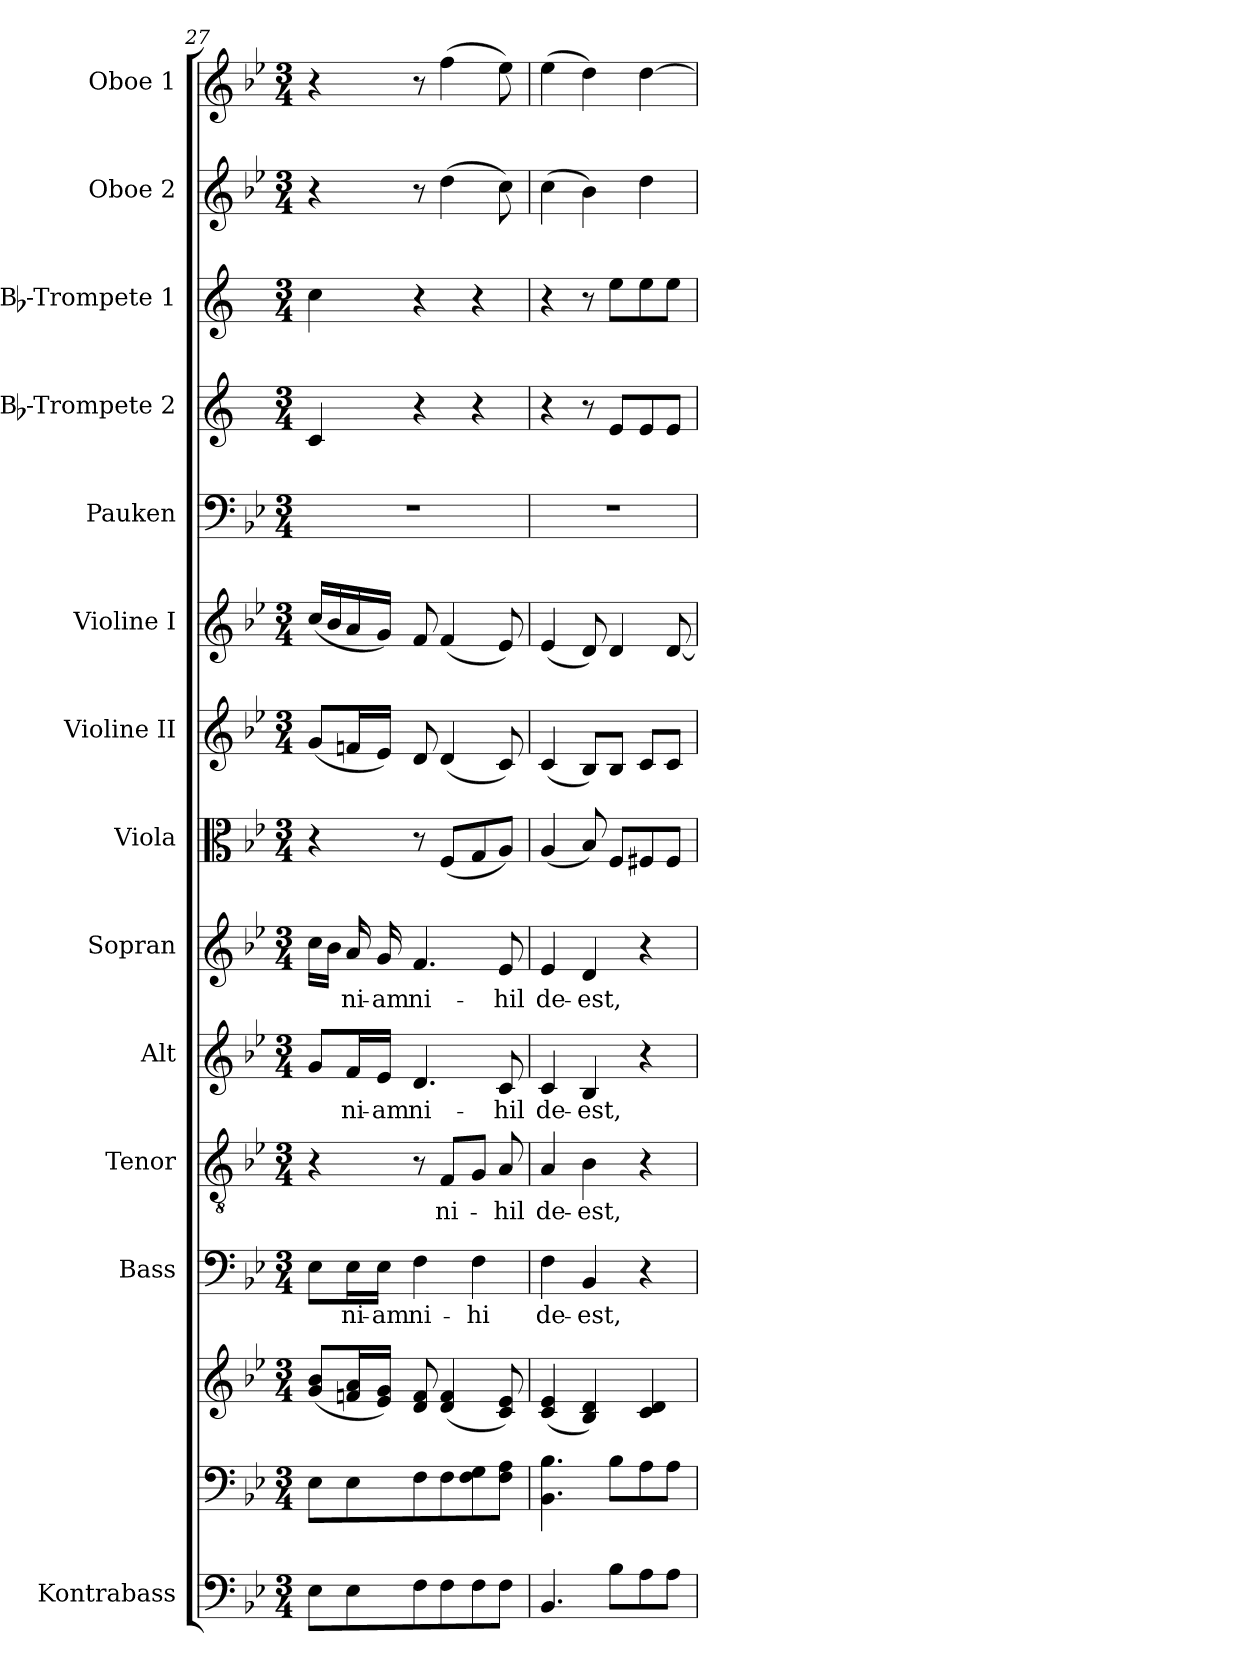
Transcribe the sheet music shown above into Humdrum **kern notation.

**kern	**kern	**kern	**kern	**text	**kern	**text	**kern	**text	**kern	**text	**kern	**kern	**kern	**kern	**kern	**kern	**kern	**kern
*part14	*part13	*part13	*part12	*part12	*part11	*part11	*part10	*part10	*part9	*part9	*part8	*part7	*part6	*part5	*part4	*part3	*part2	*part1
*staff15	*staff14	*staff13	*staff12	*staff12	*staff11	*staff11	*staff10	*staff10	*staff9	*staff9	*staff8	*staff7	*staff6	*staff5	*staff4	*staff3	*staff2	*staff1
*I"Kontrabass	*	*	*I"Bass	*	*I"Tenor	*	*I"Alt	*	*I"Sopran	*	*I"Viola	*I"Violine II	*I"Violine I	*I"Pauken	*I"Bb-Trompete 2	*I"Bb-Trompete 1	*I"Oboe 2	*I"Oboe 1
*I'Kb.	*	*	*I'B.	*	*I'T.	*	*I'A.	*	*I'S.	*	*I'Vla.	*I'Vl. II	*I'Vl. I	*I'Pk.	*I'Bb Trp. 2	*I'Bb Trp. 1	*I'Ob. 2	*I'Ob. 1
*clefF4	*clefF4	*clefG2	*clefF4	*	*clefGv2	*	*clefG2	*	*clefG2	*	*clefC3	*clefG2	*clefG2	*clefF4	*clefG2	*clefG2	*clefG2	*clefG2
*ITrd7c12	*	*	*	*	*	*	*	*	*	*	*	*	*	*	*ITrd1c2	*ITrd1c2	*	*
*k[b-e-]	*k[b-e-]	*k[b-e-]	*k[b-e-]	*	*k[b-e-]	*	*k[b-e-]	*	*k[b-e-]	*	*k[b-e-]	*k[b-e-]	*k[b-e-]	*k[b-e-]	*k[b-e-]	*k[b-e-]	*k[b-e-]	*k[b-e-]
*B-:	*B-:	*B-:	*B-:	*	*B-:	*	*B-:	*	*B-:	*	*B-:	*B-:	*B-:	*B-:	*B-:	*B-:	*B-:	*B-:
*M3/4	*M3/4	*M3/4	*M3/4	*	*M3/4	*	*M3/4	*	*M3/4	*	*M3/4	*M3/4	*M3/4	*M3/4	*M3/4	*M3/4	*M3/4	*M3/4
=27	=27	=27	=27	=27	=27	=27	=27	=27	=27	=27	=27	=27	=27	=27	=27	=27	=27	=27
8EE-\L	8E-\L	(<8g/ 8b-/L	8E-\L	.	4r	.	8g/L	.	16cc\LL	.	4r	(<8g/L	(<16cc/LL	2.r	4B-/	4b-\	4r	4r
.	.	.	.	.	.	.	.	.	16b-\JJ	.	.	.	16b-/	.	.	.	.	.
!	!	!	!	!LO:LY:b	!	!	!	!LO:LY:b	!	!LO:LY:b	!	!	!	!	!	!	!	!
8EE-\	8E-\	16fn/ 16a/L	16E-\L	-ni-	.	.	16f/L	-ni-	16a/	-ni-	.	16fn/L	16a/	.	.	.	.	.
!	!	!	!	!LO:LY:b	!	!	!	!LO:LY:b	!	!LO:LY:b	!	!	!	!	!	!	!	!
.	.	16e-/ 16g/JJ)	16E-\JJ	-am	.	.	16e-/JJ	-am	16g/	-am	.	16e-/JJ)	16g/JJ)	.	.	.	.	.
!	!	!	!	!LO:LY:b	!	!	!	!LO:LY:b	!	!LO:LY:b	!	!	!	!	!	!	!	!
8FF\	8F\	8d/ 8f/	4F\	ni-	8r	.	4.d/	ni-	4.f/	ni-	8r	8d/	8f/	.	4r	4r	8r	8r
!	!	!	!	!	!	!LO:LY:b	!	!	!	!	!	!	!	!	!	!	!	!
8FF\	8F\	(<4d/ 4f/	.	.	8F/L	ni-	.	.	.	.	(<8F/L	(<4d/	(<4f/	.	.	.	(>4dd\	(>4ff\
!	!	!	!	!LO:LY:b	!	!	!	!	!	!	!	!	!	!	!	!	!	!
8FF\	8F\ 8G\	.	4F\	-hi	8G/J	.	.	.	.	.	8G/	.	.	.	4r	4r	.	.
!	!	!	!	!	!	!LO:LY:b	!	!LO:LY:b	!	!LO:LY:b	!	!	!	!	!	!	!	!
8FF\J	8F\ 8A\J	8c/ 8e-/)	.	.	8A/	-hil	8c/	-hil	8e-/	-hil	8A/J)	8c/)	8e-/)	.	.	.	8cc\)	8ee-\)
!!LO:PB:g=z
=28	=28	=28	=28	=28	=28	=28	=28	=28	=28	=28	=28	=28	=28	=28	=28	=28	=28	=28
!	!	!	!	!LO:LY:b	!	!LO:LY:b	!	!LO:LY:b	!	!LO:LY:b	!	!	!	!	!	!	!	!
4.BBB-/	4.BB-\ 4.B-\	(<4c/ 4e-/	4F\	de-	4A/	de-	4c/	de-	4e-/	de-	(<4A/	(<4c/	(<4e-/	2.r	4r	4r	(>4cc\	(>4ee-\
!	!	!	!	!LO:LY:b	!	!LO:LY:b	!	!LO:LY:b	!	!LO:LY:b	!	!	!	!	!	!	!	!
.	.	4B-/ 4d/)	4BB-/	-est,	4B-\	-est,	4B-/	-est,	4d/	-est,	8B-/)	8B-/L)	8d/)	.	8r	8r	4b-\)	4dd\)
8BB-\L	8B-\L	.	.	.	.	.	.	.	.	.	8F/L	8B-/J	4d/	.	8d/L	8dd\L	.	.
8AA\	8A\	4c/ 4d/	4r	.	4r	.	4r	.	4r	.	8F#X/	8c/L	.	.	8d/	8dd\	4dd\	[4dd\
8AA\J	8A\J	.	.	.	.	.	.	.	.	.	8F#/J	8c/J	[8d/	.	8d/J	8dd\J	.	.
=	=	=	=	=	=	=	=	=	=	=	=	=	=	=	=	=	=	=
*-	*-	*-	*-	*-	*-	*-	*-	*-	*-	*-	*-	*-	*-	*-	*-	*-	*-	*-
